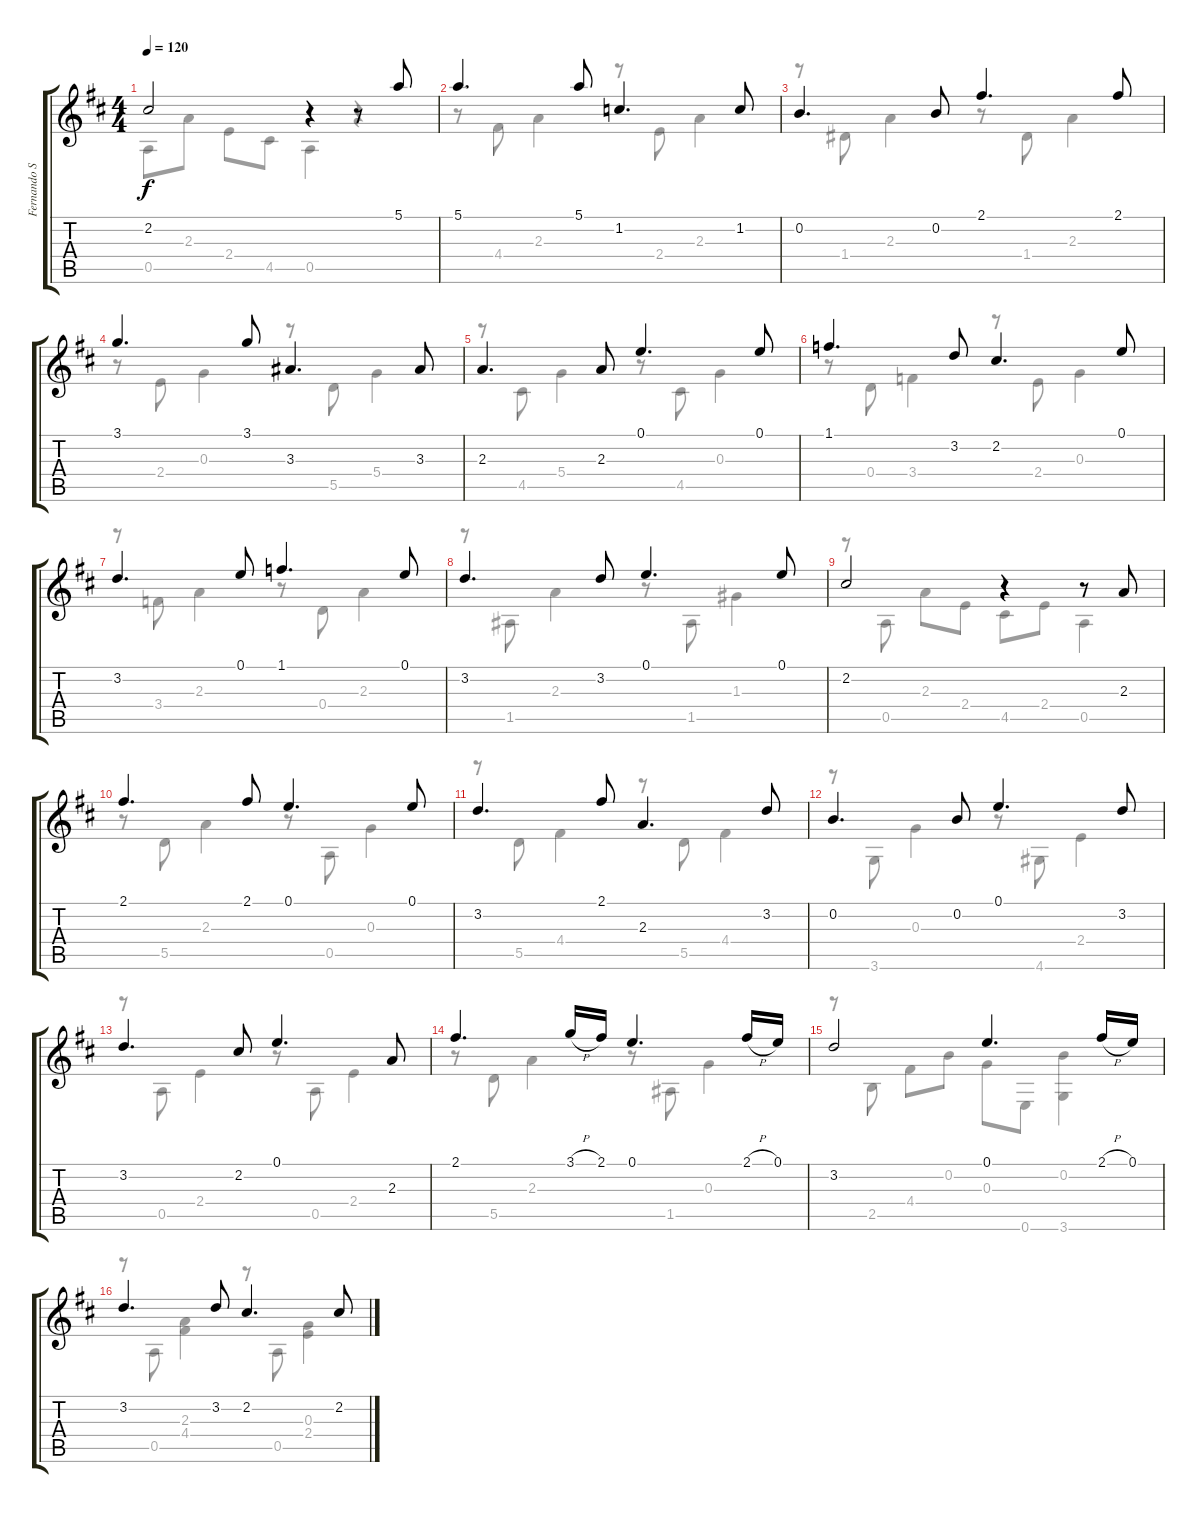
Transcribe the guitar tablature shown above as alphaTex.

\track ("Fernando Sor" "Fernando S") {instrument acousticguitarnylon}
\staff {score tabs}
\tuning (E4 B3 G3 D3 A2 E2) {hide}
\voice
\ts (4 4)
\tempo 120
\clef g2
\ks d
2.2.2{dy f} r.4 r.8 5.1.8 |
5.1.4{d} 5.1.8 1.2.4{d} 1.2.8 |
0.2.4{d} 0.2.8 2.1.4{d} 2.1.8 |
3.1.4{d} 3.1.8 3.3.4{d} 3.3.8 |
2.3.4{d} 2.3.8 0.1.4{d} 0.1.8 |
1.1.4{d} 3.2.8 2.2.4{d} 0.1.8 |
3.2.4{d} 0.1.8 1.1.4{d} 0.1.8 |
3.2.4{d} 3.2.8 0.1.4{d} 0.1.8 |
2.2.2 r.4 r.8 2.3.8 |
2.1.4{d} 2.1.8 0.1.4{d} 0.1.8 |
3.2.4{d} 2.1.8 2.3.4{d} 3.2.8 |
0.2.4{d} 0.2.8 0.1.4{d} 3.2.8 |
3.2.4{d} 2.2.8 0.1.4{d} 2.3.8 |
2.1.4{d} 3.1{h}.16 2.1.16 0.1.4{d} 2.1{h}.16 0.1.16 |
3.2.2 0.1.4{d} 2.1{h}.16 0.1.16 |
3.2.4{d} 3.2.8 2.2.4{d} 2.2.8
\voice
\clef g2
\ottava regular
\simile none
\ks d
0.5.8{dy f} 2.3.8 2.4.8 4.5.8 0.5.4 r.4 |
r.8 4.4.8 2.3.4 r.8 2.4.8 2.3.4 |
r.8 1.4.8 2.3.4 r.8 1.4.8 2.3.4 |
r.8 2.4.8 0.3.4 r.8 5.5.8 5.4.4 |
r.8 4.5.8 5.4.4 r.8 4.5.8 0.3.4 |
r.8 0.4.8 3.4.4 r.8 2.4.8 0.3.4 |
r.8 3.4.8 2.3.4 r.8 0.4.8 2.3.4 |
r.8 1.5.8 2.3.4 r.8 1.5.8 1.3.4 |
r.8 0.5.8 2.3.8 2.4.8 4.5.8 2.4.8 0.5.4 |
r.8 5.5.8 2.3.4 r.8 0.5.8 0.3.4 |
r.8 5.5.8 4.4.4 r.8 5.5.8 4.4.4 |
r.8 3.6.8 0.3.4 r.8 4.6.8 2.4.4 |
r.8 0.5.8 2.4.4 r.8 0.5.8 2.4.4 |
r.8 5.5.8 2.3.4 r.8 1.5.8 0.3.4 |
r.8 2.5.8 4.4.8 0.2.8 0.3.8 0.6.8 (0.2 3.6).4 |
r.8 0.5.8 (2.3 4.4).4 r.8 0.5.8 (0.3 2.4).4
